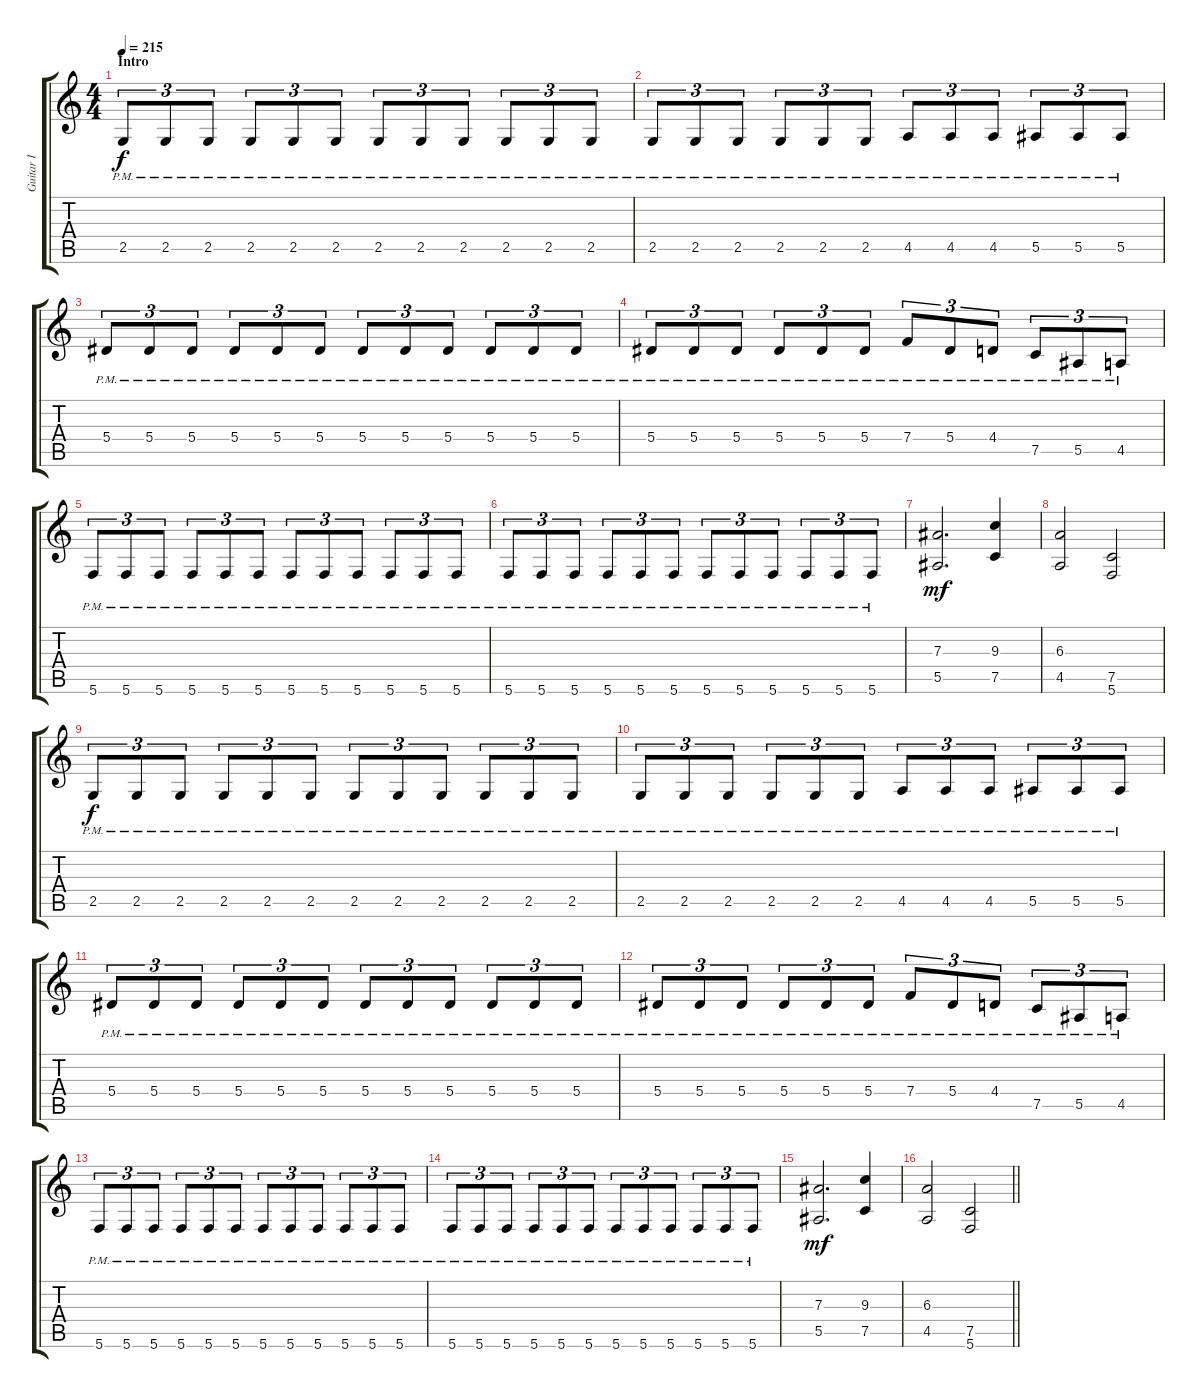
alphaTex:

\track ("Guitar I" "Guitar I") {instrument distortionguitar}
\staff {score tabs}
\tuning (C4 G3 Eb3 Bb2 F2 C2) {hide}
\ts (4 4)
\section ("" "Intro")
\tempo 215
\clef g2
\ks c
2.5{pm}.8{tu (3 2) dy f instrument distortionguitar} 2.5{pm}.8{tu (3 2)} 2.5{pm}.8{tu (3 2)} 2.5{pm}.8{tu (3 2)} 2.5{pm}.8{tu (3 2)} 2.5{pm}.8{tu (3 2)} 2.5{pm}.8{tu (3 2)} 2.5{pm}.8{tu (3 2)} 2.5{pm}.8{tu (3 2)} 2.5{pm}.8{tu (3 2)} 2.5{pm}.8{tu (3 2)} 2.5{pm}.8{tu (3 2)} |
2.5{pm}.8{tu (3 2)} 2.5{pm}.8{tu (3 2)} 2.5{pm}.8{tu (3 2)} 2.5{pm}.8{tu (3 2)} 2.5{pm}.8{tu (3 2)} 2.5{pm}.8{tu (3 2)} 4.5{pm}.8{tu (3 2)} 4.5{pm}.8{tu (3 2)} 4.5{pm}.8{tu (3 2)} 5.5{pm}.8{tu (3 2)} 5.5{pm}.8{tu (3 2)} 5.5{pm}.8{tu (3 2)} |
5.4{pm}.8{tu (3 2)} 5.4{pm}.8{tu (3 2)} 5.4{pm}.8{tu (3 2)} 5.4{pm}.8{tu (3 2)} 5.4{pm}.8{tu (3 2)} 5.4{pm}.8{tu (3 2)} 5.4{pm}.8{tu (3 2)} 5.4{pm}.8{tu (3 2)} 5.4{pm}.8{tu (3 2)} 5.4{pm}.8{tu (3 2)} 5.4{pm}.8{tu (3 2)} 5.4{pm}.8{tu (3 2)} |
5.4{pm}.8{tu (3 2)} 5.4{pm}.8{tu (3 2)} 5.4{pm}.8{tu (3 2)} 5.4{pm}.8{tu (3 2)} 5.4{pm}.8{tu (3 2)} 5.4{pm}.8{tu (3 2)} 7.4{pm}.8{tu (3 2)} 5.4{pm}.8{tu (3 2)} 4.4{pm}.8{tu (3 2)} 7.5{pm}.8{tu (3 2)} 5.5{pm}.8{tu (3 2)} 4.5{pm}.8{tu (3 2)} |
5.6{pm}.8{tu (3 2)} 5.6{pm}.8{tu (3 2)} 5.6{pm}.8{tu (3 2)} 5.6{pm}.8{tu (3 2)} 5.6{pm}.8{tu (3 2)} 5.6{pm}.8{tu (3 2)} 5.6{pm}.8{tu (3 2)} 5.6{pm}.8{tu (3 2)} 5.6{pm}.8{tu (3 2)} 5.6{pm}.8{tu (3 2)} 5.6{pm}.8{tu (3 2)} 5.6{pm}.8{tu (3 2)} |
5.6{pm}.8{tu (3 2)} 5.6{pm}.8{tu (3 2)} 5.6{pm}.8{tu (3 2)} 5.6{pm}.8{tu (3 2)} 5.6{pm}.8{tu (3 2)} 5.6{pm}.8{tu (3 2)} 5.6{pm}.8{tu (3 2)} 5.6{pm}.8{tu (3 2)} 5.6{pm}.8{tu (3 2)} 5.6{pm}.8{tu (3 2)} 5.6{pm}.8{tu (3 2)} 5.6{pm}.8{tu (3 2)} |
(7.3 5.5).2{d dy mf} (9.3 7.5).4 |
(6.3 4.5).2 (7.5 5.6).2 |
2.5{pm}.8{tu (3 2) dy f} 2.5{pm}.8{tu (3 2)} 2.5{pm}.8{tu (3 2)} 2.5{pm}.8{tu (3 2)} 2.5{pm}.8{tu (3 2)} 2.5{pm}.8{tu (3 2)} 2.5{pm}.8{tu (3 2)} 2.5{pm}.8{tu (3 2)} 2.5{pm}.8{tu (3 2)} 2.5{pm}.8{tu (3 2)} 2.5{pm}.8{tu (3 2)} 2.5{pm}.8{tu (3 2)} |
2.5{pm}.8{tu (3 2)} 2.5{pm}.8{tu (3 2)} 2.5{pm}.8{tu (3 2)} 2.5{pm}.8{tu (3 2)} 2.5{pm}.8{tu (3 2)} 2.5{pm}.8{tu (3 2)} 4.5{pm}.8{tu (3 2)} 4.5{pm}.8{tu (3 2)} 4.5{pm}.8{tu (3 2)} 5.5{pm}.8{tu (3 2)} 5.5{pm}.8{tu (3 2)} 5.5{pm}.8{tu (3 2)} |
5.4{pm}.8{tu (3 2)} 5.4{pm}.8{tu (3 2)} 5.4{pm}.8{tu (3 2)} 5.4{pm}.8{tu (3 2)} 5.4{pm}.8{tu (3 2)} 5.4{pm}.8{tu (3 2)} 5.4{pm}.8{tu (3 2)} 5.4{pm}.8{tu (3 2)} 5.4{pm}.8{tu (3 2)} 5.4{pm}.8{tu (3 2)} 5.4{pm}.8{tu (3 2)} 5.4{pm}.8{tu (3 2)} |
5.4{pm}.8{tu (3 2)} 5.4{pm}.8{tu (3 2)} 5.4{pm}.8{tu (3 2)} 5.4{pm}.8{tu (3 2)} 5.4{pm}.8{tu (3 2)} 5.4{pm}.8{tu (3 2)} 7.4{pm}.8{tu (3 2)} 5.4{pm}.8{tu (3 2)} 4.4{pm}.8{tu (3 2)} 7.5{pm}.8{tu (3 2)} 5.5{pm}.8{tu (3 2)} 4.5{pm}.8{tu (3 2)} |
5.6{pm}.8{tu (3 2)} 5.6{pm}.8{tu (3 2)} 5.6{pm}.8{tu (3 2)} 5.6{pm}.8{tu (3 2)} 5.6{pm}.8{tu (3 2)} 5.6{pm}.8{tu (3 2)} 5.6{pm}.8{tu (3 2)} 5.6{pm}.8{tu (3 2)} 5.6{pm}.8{tu (3 2)} 5.6{pm}.8{tu (3 2)} 5.6{pm}.8{tu (3 2)} 5.6{pm}.8{tu (3 2)} |
5.6{pm}.8{tu (3 2)} 5.6{pm}.8{tu (3 2)} 5.6{pm}.8{tu (3 2)} 5.6{pm}.8{tu (3 2)} 5.6{pm}.8{tu (3 2)} 5.6{pm}.8{tu (3 2)} 5.6{pm}.8{tu (3 2)} 5.6{pm}.8{tu (3 2)} 5.6{pm}.8{tu (3 2)} 5.6{pm}.8{tu (3 2)} 5.6{pm}.8{tu (3 2)} 5.6{pm}.8{tu (3 2)} |
(7.3 5.5).2{d dy mf} (9.3 7.5).4 |
\barLineRight lightlight
(6.3 4.5).2 (7.5 5.6).2
